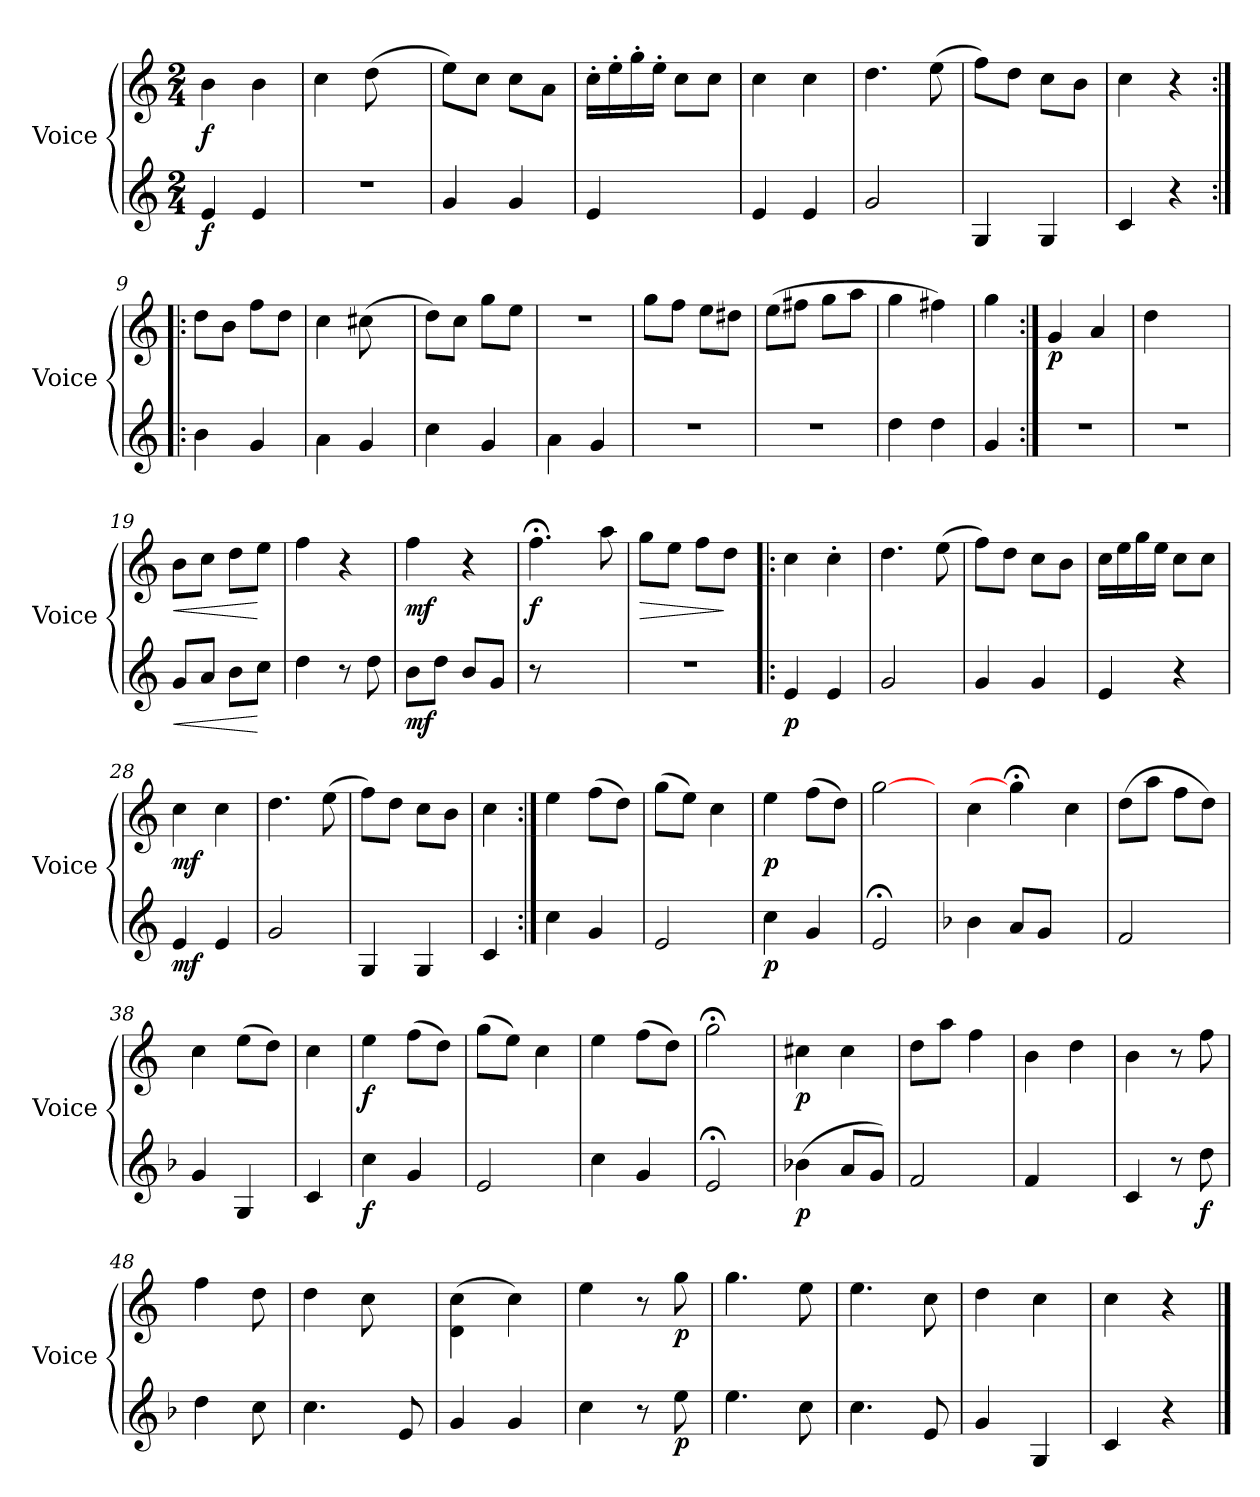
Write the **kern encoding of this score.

**kern	**dynam	**kern	**dynam
*part2	*part2	*part1	*part1
*staff2	*staff2	*staff1	*staff1
*I"Voice	*	*I"Voice	*
*I'Voice	*	*I'Voice	*
*clefG2	*	*clefG2	*
*M2/4	*	*M2/4	*
=1	=1	=1	=1
!	!LO:DY:b	!	!LO:DY:b
4e/	f	4b\	f
4e/	.	4b\	.
=2	=2	=2	=2
2r	.	4cc\	.
.	.	(>8dd\	.
.	.	8ryy	.
=3	=3	=3	=3
4g/	.	8ee\L)	.
.	.	8cc\J	.
4g/	.	8cc\L	.
.	.	8a\J	.
=4	=4	=4	=4
4e/	.	16cc'>\LL	.
.	.	16ee'>\	.
.	.	16gg'>\	.
.	.	16ee'>\JJ	.
4ryy	.	8cc\L	.
.	.	8cc\J	.
=5	=5	=5	=5
4e/	.	4cc\	.
4e/	.	4cc\	.
=6	=6	=6	=6
2g/	.	4.dd\	.
.	.	(>8ee\	.
=7	=7	=7	=7
4G/	.	8ff\L)	.
.	.	8dd\J	.
4G/	.	8cc\L	.
.	.	8b\J	.
=8	=8	=8	=8
4c/	.	4cc\	.
4r	.	4r	.
!!LO:LB:g=z
=9:|!|:	=9:|!|:	=9:|!|:	=9:|!|:
4b\	.	8dd\L	.
.	.	8b\J	.
4g/	.	8ff\L	.
.	.	8dd\J	.
=10	=10	=10	=10
4a\	.	4cc\	.
4g/	.	(>8cc#X\	.
.	.	8ryy	.
=11	=11	=11	=11
4cc\	.	8dd\L)	.
.	.	8cc\J	.
4g/	.	8gg\L	.
.	.	8ee\J	.
=12	=12	=12	=12
4a\	.	2r	.
4g/	.	.	.
=13	=13	=13	=13
2r	.	8gg\L	.
.	.	8ff\J	.
.	.	8ee\L	.
.	.	8dd#X\J	.
=14	=14	=14	=14
2r	.	(<8ee\L	.
.	.	8ff#X\J	.
.	.	8gg\L	.
.	.	8aa\J	.
=15	=15	=15	=15
4dd\	.	4gg\	.
4dd\	.	4ff#X\)	.
=16	=16	=16	=16
4g/	.	4gg\	.
=17:|!	=17:|!	=17:|!	=17:|!
!	!	!	!LO:DY:b
2r	.	4g/	p
.	.	4a/	.
!!LO:LB:g=z
=18	=18	=18	=18
2r	.	4dd\	.
.	.	4ryy	.
=19	=19	=19	=19
!	!LO:HP:b	!	!LO:HP:b
8g/L	<	8b\L	<
8a/J	.	8cc\J	.
8b\L	.	8dd\L	.
8cc\J	[	8ee\J	[
=20	=20	=20	=20
4dd\	.	4ff\	.
8r	.	4r	.
8dd\	.	.	.
=21	=21	=21	=21
!	!LO:DY:b	!	!LO:DY:b
8b\L	mf	4ff\	mf
8dd\J	.	.	.
8b/L	.	4r	.
8g/J	.	.	.
=22	=22	=22	=22
!	!	!	!LO:DY:b
8r	.	4.ff;<\	f
4.ryy	.	.	.
.	.	8aa\	.
=23	=23	=23	=23
!	!	!	!LO:HP:b
2r	.	8gg\L	>
.	.	8ee\J	.
.	.	8ff\L	.
.	.	8dd\J	]
=24!|:	=24!|:	=24!|:	=24!|:
!	!LO:DY:b	!	!
4e/	p	4cc\	.
4e/	.	4cc'>\	.
=25	=25	=25	=25
2g/	.	4.dd\	.
.	.	(>8ee\	.
=26	=26	=26	=26
4g/	.	8ff\L)	.
.	.	8dd\J	.
4g/	.	8cc\L	.
.	.	8b\J	.
!!LO:LB:g=z
=27	=27	=27	=27
4e/	.	16cc\LL	.
.	.	16ee\	.
.	.	16gg\	.
.	.	16ee\JJ	.
4r	.	8cc\L	.
.	.	8cc\J	.
=28	=28	=28	=28
!	!LO:DY:b	!	!LO:DY:b
4e/	mf	4cc\	mf
4e/	.	4cc\	.
=29	=29	=29	=29
2g/	.	4.dd\	.
.	.	(>8ee\	.
=30	=30	=30	=30
4G/	.	8ff\L)	.
.	.	8dd\J	.
4G/	.	8cc\L	.
.	.	8b\J	.
=31	=31	=31	=31
4c/	.	4cc\	.
=32:|!	=32:|!	=32:|!	=32:|!
4cc\	.	4ee\	.
4g/	.	(>8ff\L	.
.	.	8dd\J)	.
=33	=33	=33	=33
2e/	.	(>8gg\L	.
.	.	8ee\J)	.
.	.	4cc\	.
=34	=34	=34	=34
!	!LO:DY:b	!	!LO:DY:b
4cc\	p	4ee\	p
4g/	.	(>8ff\L	.
.	.	8dd\J)	.
=35	=35	=35	=35
2e;</	.	[2gg\	.
!!LO:LB:g=z
=36	=36	=36	=36
*k[b-]	*	*	*
4b-\	.	4cc\	.
8a/L	.	4gg;<\]	.
8g/J)	.	.	.
4ryy	.	4cc\	.
=37	=37	=37	=37
2f/	.	(>8dd\L	.
.	.	8aa\J	.
.	.	8ff\L	.
.	.	8dd\J)	.
=38	=38	=38	=38
4g/	.	4cc\	.
4G/	.	(>8ee\L	.
.	.	8dd\J)	.
=39	=39	=39	=39
4c/	.	4cc\	.
=40	=40	=40	=40
!	!LO:DY:b	!	!LO:DY:b
4cc\	f	4ee\	f
4g/	.	(>8ff\L	.
.	.	8dd\J)	.
=41	=41	=41	=41
2e/	.	(>8gg\L	.
.	.	8ee\J)	.
.	.	4cc\	.
=42	=42	=42	=42
4cc\	.	4ee\	.
4g/	.	(>8ff\L	.
.	.	8dd\J)	.
=43	=43	=43	=43
2e;</	.	2gg;<\	.
=44	=44	=44	=44
!	!LO:DY:b	!	!LO:DY:b
(>4b-X\	p	4cc#X\	p
8a/L	.	4cc#\	.
8g/J)	.	.	.
=45	=45	=45	=45
2f/	.	(>8dd\L	.
.	.	8aa\J	.
.	.	4ff\	.
!!LO:PB:g=z
=46	=46	=46	=46
4f/	.	4b\	.
4ryy	.	4dd\	.
=47	=47	=47	=47
4c/	.	4b\	.
8r	.	8r	.
!	!LO:DY:b	!	!
8dd\	f	8ff\	.
=48	=48	=48	=48
4dd\	.	4ff\	.
8cc\	.	8dd\	.
=49	=49	=49	=49
4.cc\	.	4dd\	.
.	.	8cc\	.
8e/	.	8ryy	.
=50	=50	=50	=50
4g/	.	(<4d\ 4cc\	.
4g/	.	4ccZ<\)	.
=51	=51	=51	=51
4cc\	.	4ee\	.
8r	.	8r	.
!	!LO:DY:b	!	!LO:DY:b
8ee\	p	8gg\	p
=52	=52	=52	=52
4.ee\	.	4.gg\	.
8cc\	.	8ee\	.
=53	=53	=53	=53
4.cc\	.	4.ee\	.
8e/	.	8cc\	.
=54	=54	=54	=54
4g/	.	4dd\	.
4G/	.	4cc\	.
=55	=55	=55	=55
4c/	.	4cc\	.
4r	.	4r	.
==	==	==	==
*-	*-	*-	*-
